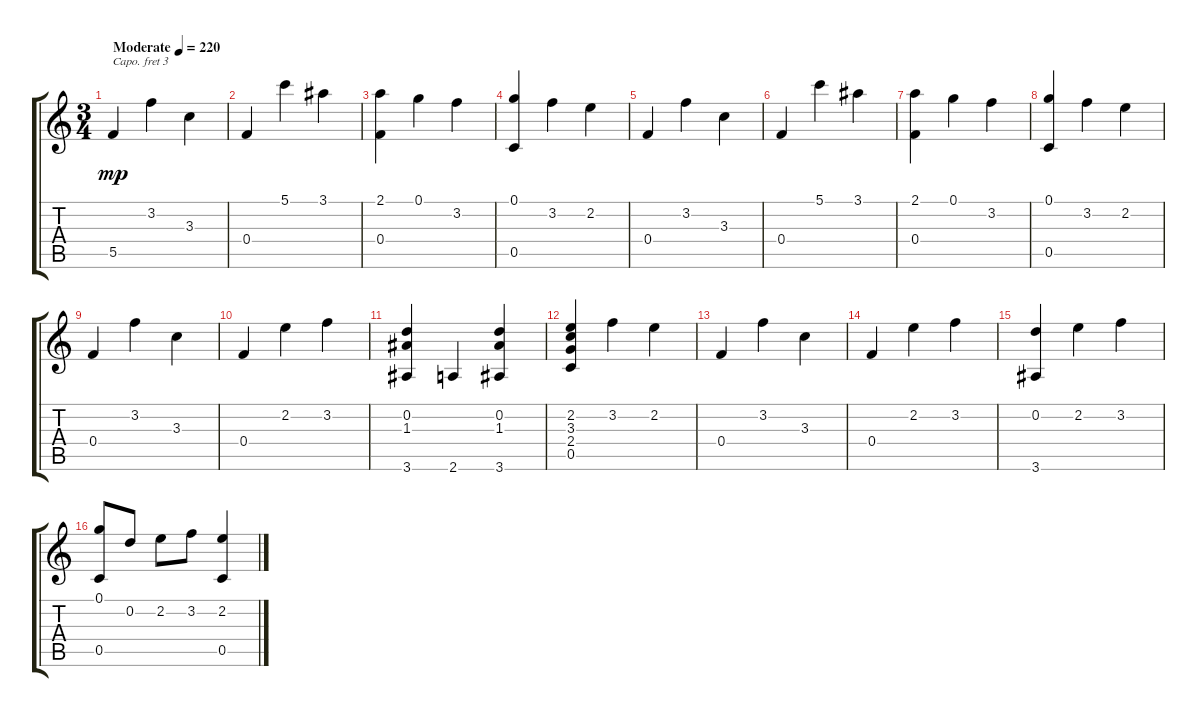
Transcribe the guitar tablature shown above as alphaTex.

\track "" {instrument acousticguitarsteel}
\staff {score tabs}
\capo 3
\tuning (E4 B3 Gb3 D3 A2 E2) {hide}
\ts (3 4)
\tempo (220 "Moderate")
\clef g2
\ks c
5.5.4{dy mp instrument acousticguitarsteel} 3.2.4 3.3.4 |
0.4.4 5.1.4 3.1.4 |
(2.1 0.4).4 0.1.4 3.2.4 |
(0.1 0.5).4 3.2.4 2.2.4 |
0.4.4 3.2.4 3.3.4 |
0.4.4 5.1.4 3.1.4 |
(2.1 0.4).4 0.1.4 3.2.4 |
(0.1 0.5).4 3.2.4 2.2.4 |
0.4.4 3.2.4 3.3.4 |
0.4.4 2.2.4 3.2.4 |
(0.2 1.3 3.6).4 2.6.4 (0.2 1.3 3.6).4 |
(2.2 3.3 2.4 0.5).4 3.2.4 2.2.4 |
0.4.4 3.2.4 3.3.4 |
0.4.4 2.2.4 3.2.4 |
(0.2 3.6).4 2.2.4 3.2.4 |
(0.1 0.5).8 0.2.8 2.2.8 3.2.8 (2.2 0.5).4
